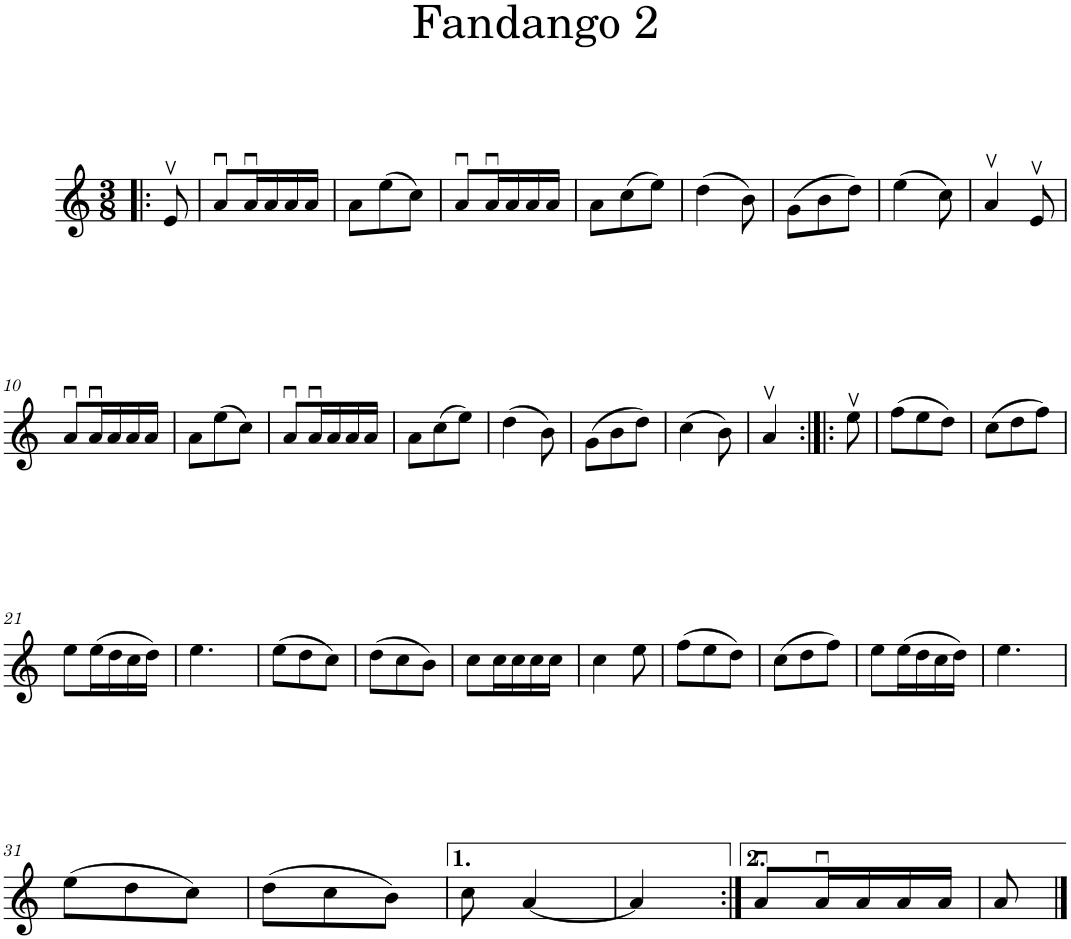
**kern
*part1
*staff1
*I"Violon
*I'Vln.
*clefG2
*k[]
*M3/8
=1!|:
8ev/
=2
8au/L
16au/L
16a/
16a/
16a/JJ
=3
8a\L
(8ee\
8cc\J)
=4
8au/L
16au/L
16a/
16a/
16a/JJ
=5
8a\L
(8cc\
8ee\J)
=6
(4dd\
8b\)
=7
(8g\L
8b\
8dd\J)
=8
(4ee\
8cc\)
=9
4av/
8ev/
!!LO:LB:g=z
=10
8au/L
16au/L
16a/
16a/
16a/JJ
=11
8a\L
(8ee\
8cc\J)
=12
8au/L
16au/L
16a/
16a/
16a/JJ
=13
8a\L
(8cc\
8ee\J)
=14
(4dd\
8b\)
=15
(8g\L
8b\
8dd\J)
=16
(4cc\
8b\)
=17
4av/
=18:|!|:
8eev\
=19
(8ff\L
8ee\
8dd\J)
=20
(8cc\L
8dd\
8ff\J)
!!LO:LB:g=z
=21
8ee\L
(16ee\L
16dd\
16cc\
16dd\JJ)
=22
4.ee\
=23
(8ee\L
8dd\
8cc\J)
=24
(8dd\L
8cc\
8b\J)
=25
8cc\L
16cc\L
16cc\
16cc\
16cc\JJ
=26
4cc\
8ee\
=27
(8ff\L
8ee\
8dd\J)
=28
(8cc\L
8dd\
8ff\J)
=29
8ee\L
(16ee\L
16dd\
16cc\
16dd\JJ)
=30
4.ee\
!!LO:LB:g=z
=31
(8ee\L
8dd\
8cc\J)
=32
(8dd\L
8cc\
8b\J)
=33
8cc\
[4a/
=34
4a/]
=35:|!
8au/L
16au/L
16a/
16a/
16a/JJ
=36
8a/
==
*-
